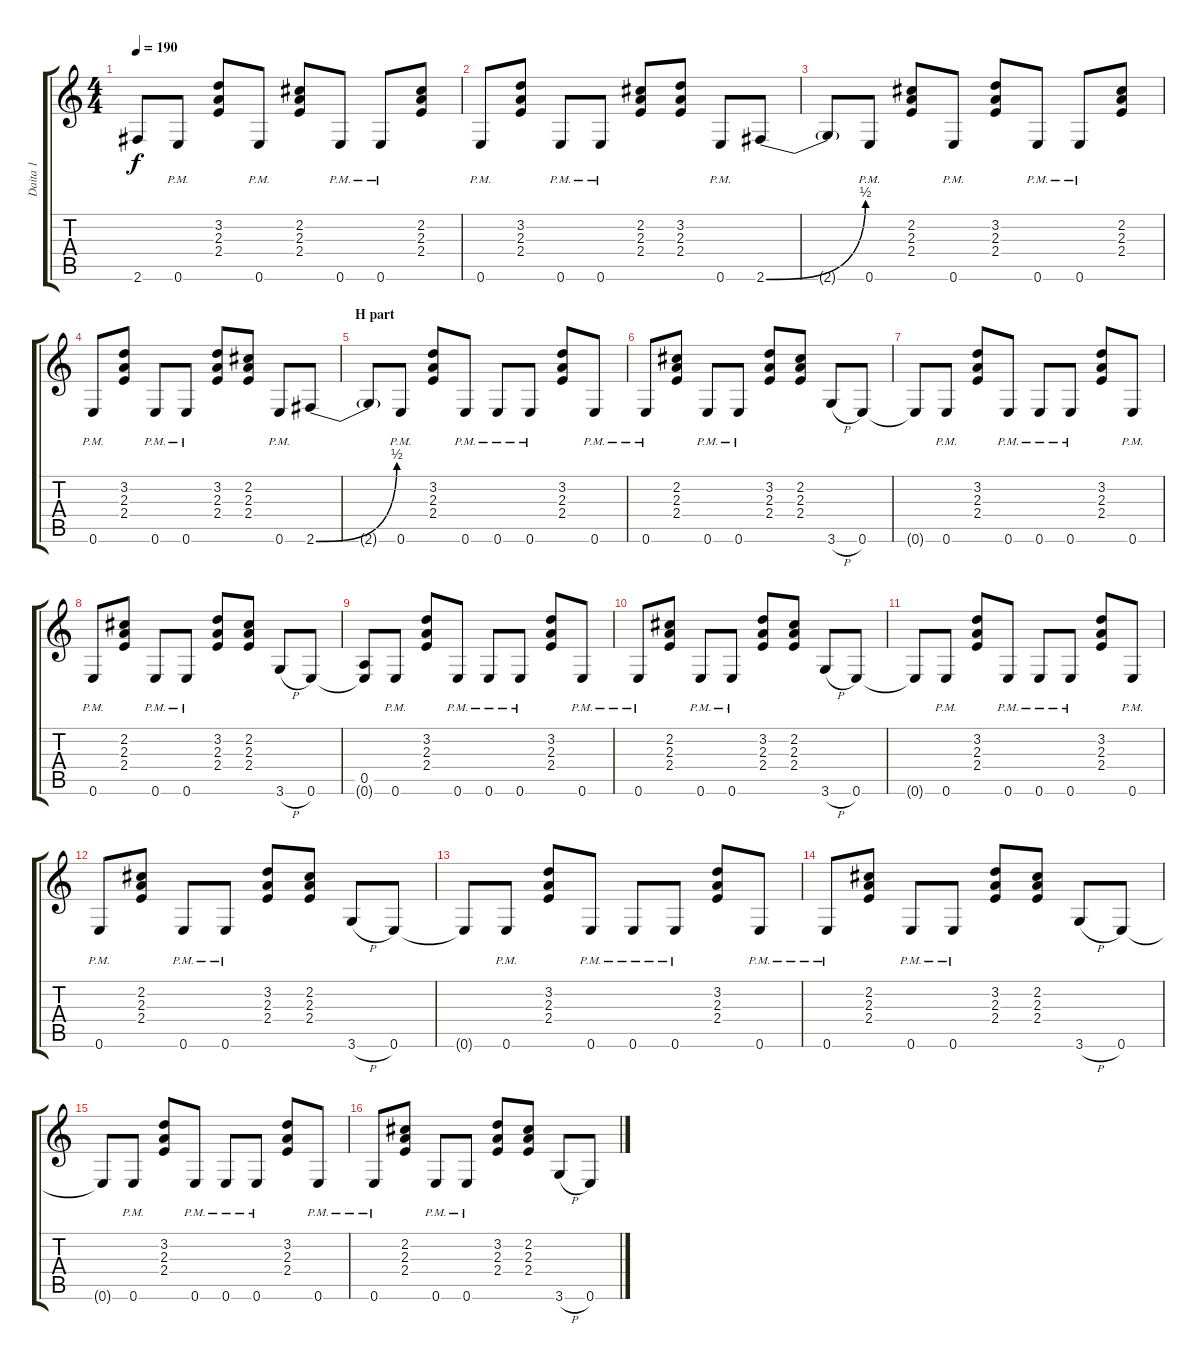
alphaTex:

\track ("Daita 1" "Daita 1") {instrument distortionguitar}
\staff {score tabs}
\tuning (E4 B3 G3 D3 A2 E2) {hide}
\ts (4 4)
\tempo 190
\clef g2
\ks c
2.6{t}.8{dy f} 0.6{pm}.8 (3.2 2.3 2.4).8 0.6{pm}.8 (2.2 2.3 2.4).8 0.6{pm}.8 0.6{pm}.8 (2.2 2.3 2.4).8 |
0.6{pm}.8 (3.2 2.3 2.4).8 0.6{pm}.8 0.6{pm}.8 (2.2 2.3 2.4).8 (3.2 2.3 2.4).8 0.6{pm}.8 2.6{be (bend 0 0 60 2)}.8 |
2.6{t}.8 0.6{pm}.8 (2.2 2.3 2.4).8 0.6{pm}.8 (3.2 2.3 2.4).8 0.6{pm}.8 0.6{pm}.8 (2.2 2.3 2.4).8 |
0.6{pm}.8 (3.2 2.3 2.4).8 0.6{pm}.8 0.6{pm}.8 (3.2 2.3 2.4).8 (2.2 2.3 2.4).8 0.6{pm}.8 2.6{be (bend 0 0 60 2)}.8 |
\section ("" "H part")
2.6{t}.8 0.6{pm}.8 (3.2 2.3 2.4).8 0.6{pm}.8 0.6{pm}.8 0.6{pm}.8 (3.2 2.3 2.4).8 0.6{pm}.8 |
0.6{pm}.8 (2.2 2.3 2.4).8 0.6{pm}.8 0.6{pm}.8 (3.2 2.3 2.4).8 (2.2 2.3 2.4).8 3.6{h}.8 0.6.8 |
0.6{t}.8 0.6{pm}.8 (3.2 2.3 2.4).8 0.6{pm}.8 0.6{pm}.8 0.6{pm}.8 (3.2 2.3 2.4).8 0.6{pm}.8 |
0.6{pm}.8 (2.2 2.3 2.4).8 0.6{pm}.8 0.6{pm}.8 (3.2 2.3 2.4).8 (2.2 2.3 2.4).8 3.6{h}.8 0.6.8 |
(0.5 0.6{t}).8 0.6{pm}.8 (3.2 2.3 2.4).8 0.6{pm}.8 0.6{pm}.8 0.6{pm}.8 (3.2 2.3 2.4).8 0.6{pm}.8 |
0.6{pm}.8 (2.2 2.3 2.4).8 0.6{pm}.8 0.6{pm}.8 (3.2 2.3 2.4).8 (2.2 2.3 2.4).8 3.6{h}.8 0.6.8 |
0.6{t}.8 0.6{pm}.8 (3.2 2.3 2.4).8 0.6{pm}.8 0.6{pm}.8 0.6{pm}.8 (3.2 2.3 2.4).8 0.6{pm}.8 |
0.6{pm}.8 (2.2 2.3 2.4).8 0.6{pm}.8 0.6{pm}.8 (3.2 2.3 2.4).8 (2.2 2.3 2.4).8 3.6{h}.8 0.6.8 |
0.6{t}.8 0.6{pm}.8 (3.2 2.3 2.4).8 0.6{pm}.8 0.6{pm}.8 0.6{pm}.8 (3.2 2.3 2.4).8 0.6{pm}.8 |
0.6{pm}.8 (2.2 2.3 2.4).8 0.6{pm}.8 0.6{pm}.8 (3.2 2.3 2.4).8 (2.2 2.3 2.4).8 3.6{h}.8 0.6.8 |
0.6{t}.8 0.6{pm}.8 (3.2 2.3 2.4).8 0.6{pm}.8 0.6{pm}.8 0.6{pm}.8 (3.2 2.3 2.4).8 0.6{pm}.8 |
0.6{pm}.8 (2.2 2.3 2.4).8 0.6{pm}.8 0.6{pm}.8 (3.2 2.3 2.4).8 (2.2 2.3 2.4).8 3.6{h}.8 0.6.8
